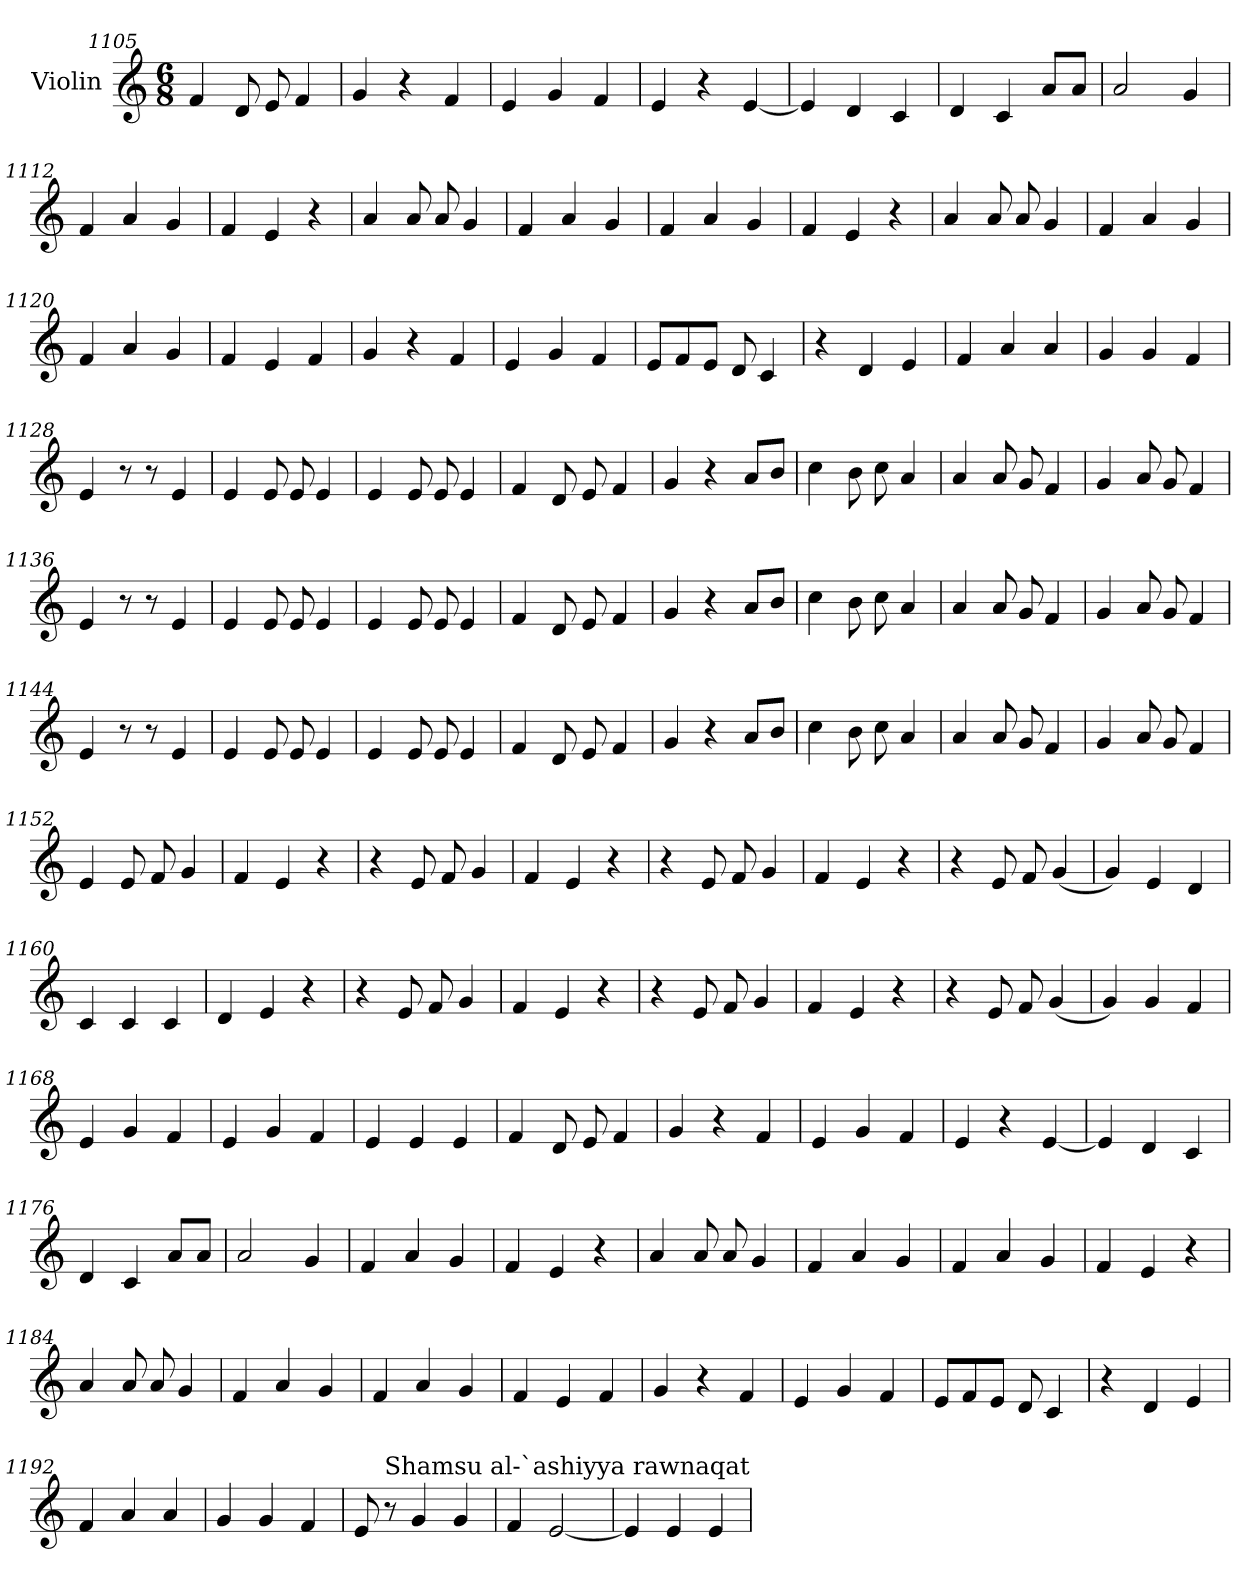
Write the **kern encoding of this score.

**kern
*part1
*staff1
*I"Violin
*clefG2
*k[]
*C:
*M6/8
=1105
4f/
8d/
8e/
4f/
=1106
4g/
4r
4f/
=1107
4e/
4g/
4f/
=1108
4e/
4r
[4e/
!!LO:PB:g=z
=1109
4e/]
4d/
4c/
=1110
4d/
4c/
8a/L
8a/J
!!LO:PB:g=z
=1111
2a/
4g/
=1112
4f/
4a/
4g/
=1113
4f/
4e/
4r
=1114
4a/
8a/
8a/
4g/
=1115
4f/
4a/
4g/
!!LO:PB:g=z
=1116
4f/
4a/
4g/
=1117
4f/
4e/
4r
!!LO:PB:g=z
=1118
4a/
8a/
8a/
4g/
=1119
4f/
4a/
4g/
=1120
4f/
4a/
4g/
=1121
4f/
4e/
4f/
=1122
4g/
4r
4f/
!!LO:PB:g=z
=1123
4e/
4g/
4f/
=1124
8e/L
8f/
8e/J
8d/
4c/
!!LO:PB:g=z
=1125
4r
4d/
4e/
=1126
4f/
4a/
4a/
=1127
4g/
4g/
4f/
=1128
4e/
8r
8r
4e/
=1129
4e/
8e/
8e/
4e/
!!LO:PB:g=z
=1130
4e/
8e/
8e/
4e/
=1131
4f/
8d/
8e/
4f/
!!LO:PB:g=z
=1132
4g/
4r
8a/L
8b/J
=1133
4cc\
8b\
8cc\
4a/
=1134
4a/
8a/
8g/
4f/
=1135
4g/
8a/
8g/
4f/
=1136
4e/
8r
8r
4e/
!!LO:PB:g=z
=1137
4e/
8e/
8e/
4e/
=1138
4e/
8e/
8e/
4e/
!!LO:PB:g=z
=1139
4f/
8d/
8e/
4f/
=1140
4g/
4r
8a/L
8b/J
=1141
4cc\
8b\
8cc\
4a/
=1142
4a/
8a/
8g/
4f/
!!LO:PB:g=z
=1143
4g/
8a/
8g/
4f/
=1144
4e/
8r
8r
4e/
!!LO:PB:g=z
=1145
4e/
8e/
8e/
4e/
=1146
4e/
8e/
8e/
4e/
=1147
4f/
8d/
8e/
4f/
=1148
4g/
4r
8a/L
8b/J
=1149
4cc\
8b\
8cc\
4a/
=1150
4a/
8a/
8g/
4f/
!!LO:PB:g=z
=1151
4g/
8a/
8g/
4f/
=1152
4e/
8e/
8f/
4g/
=1153
4f/
4e/
4r
=1154
4r
8e/
8f/
4g/
=1155
4f/
4e/
4r
=1156
4r
8e/
8f/
4g/
!!LO:PB:g=z
=1157
4f/
4e/
4r
=1158
4r
8e/
8f/
(4g/
!!LO:PB:g=z
=1159
4g/)
4e/
4d/
=1160
4c/
4c/
4c/
=1161
4d/
4e/
4r
=1162
4r
8e/
8f/
4g/
=1163
4f/
4e/
4r
!!LO:PB:g=z
=1164
4r
8e/
8f/
4g/
!!LO:PB:g=z
=1165
4f/
4e/
4r
=1166
4r
8e/
8f/
(4g/
=1167
4g/)
4g/
4f/
=1168
4e/
4g/
4f/
=1169
4e/
4g/
4f/
=1170
4e/
4e/
4e/
!!LO:PB:g=z
=1171
4f/
8d/
8e/
4f/
!!LO:PB:g=z
=1172
4g/
4r
4f/
=1173
4e/
4g/
4f/
=1174
4e/
4r
[4e/
=1175
4e/]
4d/
4c/
=1176
4d/
4c/
8a/L
8a/J
=1177
2a/
4g/
!!LO:PB:g=z
=1178
4f/
4a/
4g/
=1179
4f/
4e/
4r
!!LO:PB:g=z
=1180
4a/
8a/
8a/
4g/
=1181
4f/
4a/
4g/
=1182
4f/
4a/
4g/
=1183
4f/
4e/
4r
=1184
4a/
8a/
8a/
4g/
!!LO:PB:g=z
=1185
4f/
4a/
4g/
!!LO:PB:g=z
=1186
4f/
4a/
4g/
=1187
4f/
4e/
4f/
=1188
4g/
4r
4f/
=1189
4e/
4g/
4f/
=1190
8e/L
8f/
8e/J
8d/
4c/
=1191
4r
4d/
4e/
!!LO:PB:g=z
=1192
4f/
4a/
4a/
=1193
4g/
4g/
4f/
!!LO:PB:g=z
=1194
8e/
!LO:TX:a:t=Shamsu al-`ashiyya rawnaqat
8r
4g/
4g/
=1195
4f/
[2e/
=1196
4e/]
4e/
4e/
=
*-
